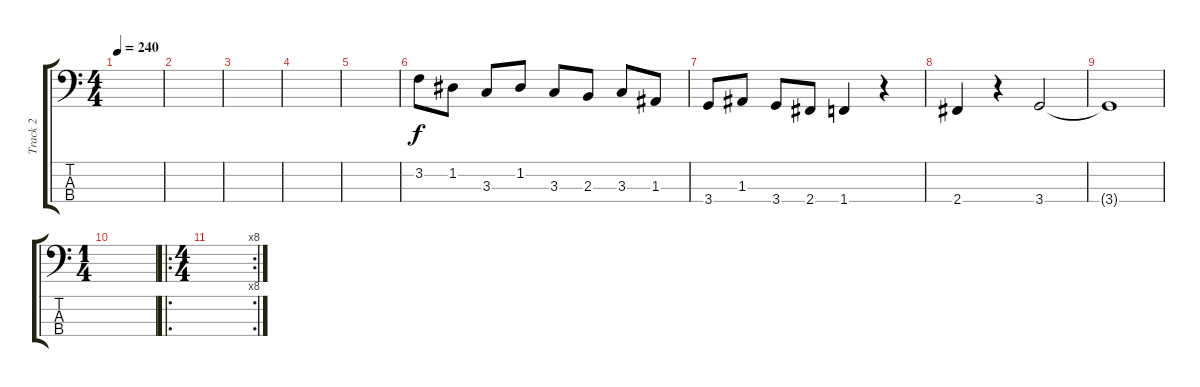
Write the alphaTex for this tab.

\track ("Track 2" "Track 2") {instrument electricbassfinger}
\staff {score tabs}
\tuning (G2 D2 A1 E1) {hide}
\ts (4 4)
\tempo 240
\clef f4
\ks c
|
|
|
|
|
3.2.8 1.2.8 3.3.8 1.2.8 3.3.8 2.3.8 3.3.8 1.3.8 |
3.4.8 1.3.8 3.4.8 2.4.8 1.4.4 r.4 |
2.4.4 r.4 3.4.2 |
3.4{t}.1 |
\ts (1 4)
|
\ro
\rc 8
\ts (4 4)
